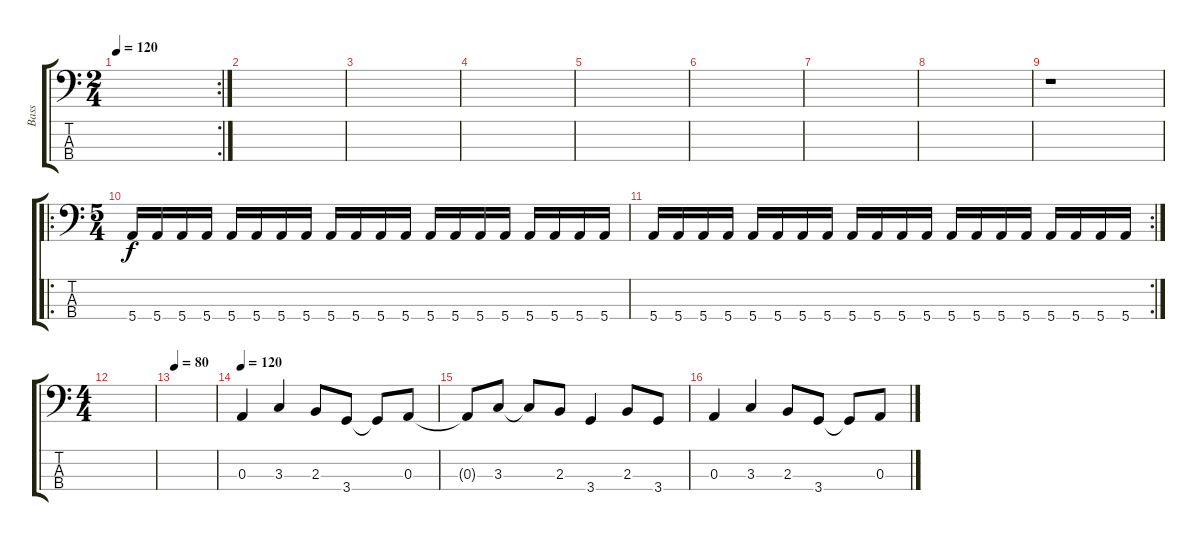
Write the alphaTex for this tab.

\track ("Bass" "Bass") {instrument electricbasspick}
\staff {score tabs}
\tuning (G2 D2 A1 E1) {hide}
\rc 2
\ts (2 4)
\tempo 120
\clef f4
\ks c
|
|
|
|
|
|
|
|
r.1 |
\ro
\ts (5 4)
5.4.16 5.4.16 5.4.16 5.4.16 5.4.16 5.4.16 5.4.16 5.4.16 5.4.16 5.4.16 5.4.16 5.4.16 5.4.16 5.4.16 5.4.16 5.4.16 5.4.16 5.4.16 5.4.16 5.4.16 |
\rc 2
5.4.16 5.4.16 5.4.16 5.4.16 5.4.16 5.4.16 5.4.16 5.4.16 5.4.16 5.4.16 5.4.16 5.4.16 5.4.16 5.4.16 5.4.16 5.4.16 5.4.16 5.4.16 5.4.16 5.4.16 |
\ts (4 4)
|
\tempo 80
|
\tempo 120
0.3.4 3.3.4 2.3.8 3.4.8 3.4{t}.8 0.3.8 |
0.3{t}.8 3.3.8 3.3{t}.8 2.3.8 3.4.4 2.3.8 3.4.8 |
0.3.4 3.3.4 2.3.8 3.4.8 3.4{t}.8 0.3.8
